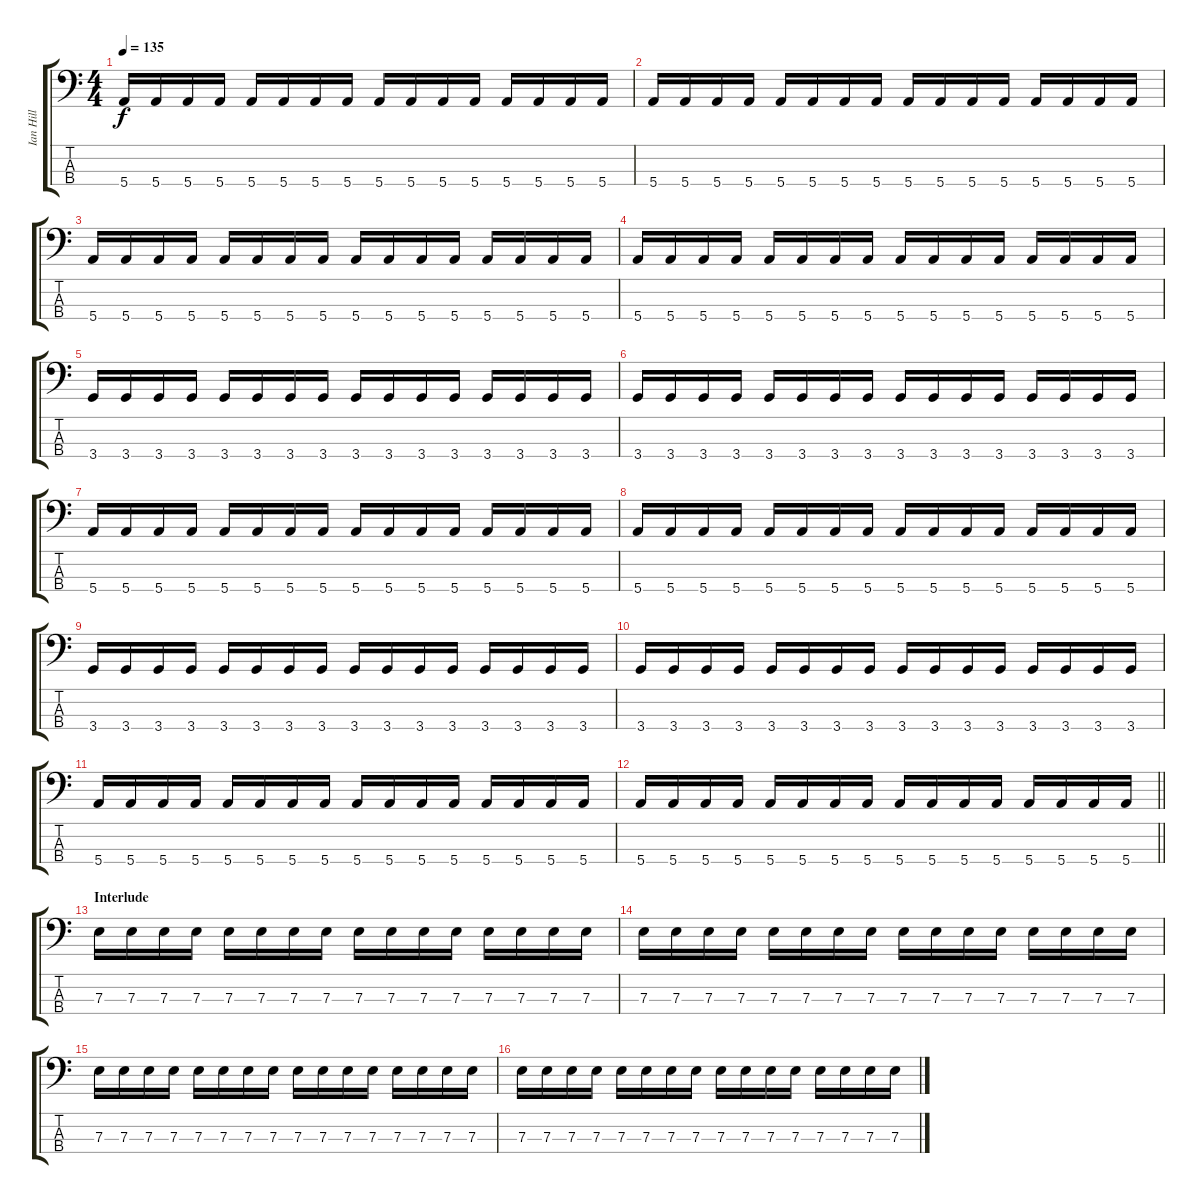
\track ("Ian Hill" "Ian Hill") {instrument electricbasspick}
\staff {score tabs}
\tuning (G2 D2 A1 E1) {hide}
\ts (4 4)
\tempo 135
\clef f4
\ks c
5.4.16{dy f} 5.4.16 5.4.16 5.4.16 5.4.16 5.4.16 5.4.16 5.4.16 5.4.16 5.4.16 5.4.16 5.4.16 5.4.16 5.4.16 5.4.16 5.4.16 |
5.4.16 5.4.16 5.4.16 5.4.16 5.4.16 5.4.16 5.4.16 5.4.16 5.4.16 5.4.16 5.4.16 5.4.16 5.4.16 5.4.16 5.4.16 5.4.16 |
5.4.16 5.4.16 5.4.16 5.4.16 5.4.16 5.4.16 5.4.16 5.4.16 5.4.16 5.4.16 5.4.16 5.4.16 5.4.16 5.4.16 5.4.16 5.4.16 |
5.4.16 5.4.16 5.4.16 5.4.16 5.4.16 5.4.16 5.4.16 5.4.16 5.4.16 5.4.16 5.4.16 5.4.16 5.4.16 5.4.16 5.4.16 5.4.16 |
3.4.16 3.4.16 3.4.16 3.4.16 3.4.16 3.4.16 3.4.16 3.4.16 3.4.16 3.4.16 3.4.16 3.4.16 3.4.16 3.4.16 3.4.16 3.4.16 |
3.4.16 3.4.16 3.4.16 3.4.16 3.4.16 3.4.16 3.4.16 3.4.16 3.4.16 3.4.16 3.4.16 3.4.16 3.4.16 3.4.16 3.4.16 3.4.16 |
5.4.16 5.4.16 5.4.16 5.4.16 5.4.16 5.4.16 5.4.16 5.4.16 5.4.16 5.4.16 5.4.16 5.4.16 5.4.16 5.4.16 5.4.16 5.4.16 |
5.4.16 5.4.16 5.4.16 5.4.16 5.4.16 5.4.16 5.4.16 5.4.16 5.4.16 5.4.16 5.4.16 5.4.16 5.4.16 5.4.16 5.4.16 5.4.16 |
3.4.16 3.4.16 3.4.16 3.4.16 3.4.16 3.4.16 3.4.16 3.4.16 3.4.16 3.4.16 3.4.16 3.4.16 3.4.16 3.4.16 3.4.16 3.4.16 |
3.4.16 3.4.16 3.4.16 3.4.16 3.4.16 3.4.16 3.4.16 3.4.16 3.4.16 3.4.16 3.4.16 3.4.16 3.4.16 3.4.16 3.4.16 3.4.16 |
5.4.16 5.4.16 5.4.16 5.4.16 5.4.16 5.4.16 5.4.16 5.4.16 5.4.16 5.4.16 5.4.16 5.4.16 5.4.16 5.4.16 5.4.16 5.4.16 |
\barLineRight lightlight
5.4.16 5.4.16 5.4.16 5.4.16 5.4.16 5.4.16 5.4.16 5.4.16 5.4.16 5.4.16 5.4.16 5.4.16 5.4.16 5.4.16 5.4.16 5.4.16 |
\section ("" "Interlude")
7.3.16 7.3.16 7.3.16 7.3.16 7.3.16 7.3.16 7.3.16 7.3.16 7.3.16 7.3.16 7.3.16 7.3.16 7.3.16 7.3.16 7.3.16 7.3.16 |
7.3.16 7.3.16 7.3.16 7.3.16 7.3.16 7.3.16 7.3.16 7.3.16 7.3.16 7.3.16 7.3.16 7.3.16 7.3.16 7.3.16 7.3.16 7.3.16 |
7.3.16 7.3.16 7.3.16 7.3.16 7.3.16 7.3.16 7.3.16 7.3.16 7.3.16 7.3.16 7.3.16 7.3.16 7.3.16 7.3.16 7.3.16 7.3.16 |
7.3.16 7.3.16 7.3.16 7.3.16 7.3.16 7.3.16 7.3.16 7.3.16 7.3.16 7.3.16 7.3.16 7.3.16 7.3.16 7.3.16 7.3.16 7.3.16
